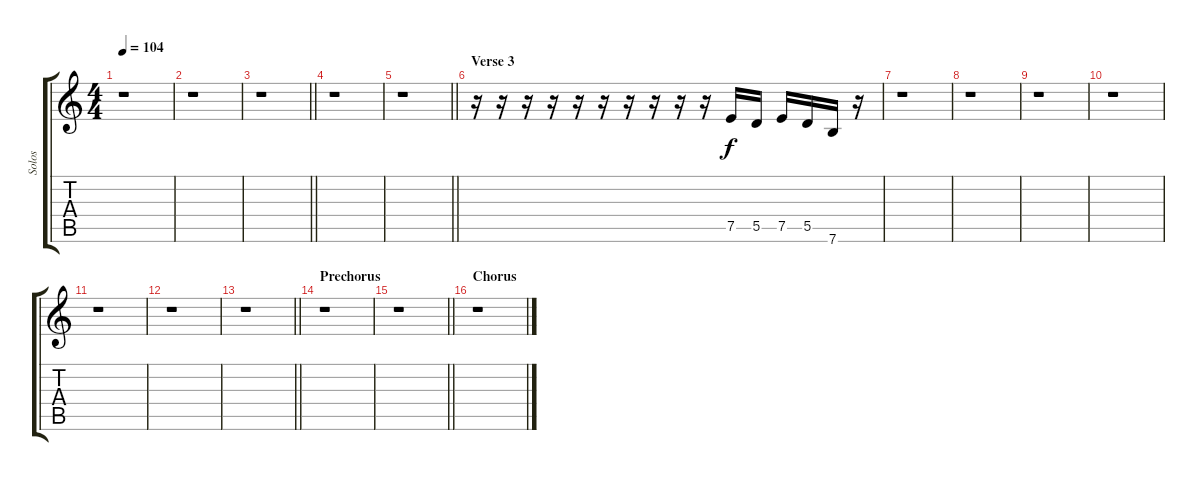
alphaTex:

\track ("Solos" "Solos") {instrument distortionguitar}
\staff {score tabs}
\tuning (E4 B3 G3 D3 A2 E2) {hide}
\ts (4 4)
\tempo 104
\clef g2
\ks c
r.1{dy f} |
r.1 |
\barLineRight lightlight
r.1 |
r.1 |
\barLineRight lightlight
r.1 |
\section ("" "Verse 3")
r.16 r.16 r.16 r.16 r.16 r.16 r.16 r.16 r.16 r.16 7.5.16 5.5.16 7.5.16 5.5.16 7.6.16 r.16 |
r.1 |
r.1 |
r.1 |
r.1 |
r.1 |
r.1 |
\barLineRight lightlight
r.1 |
\section ("" "Prechorus")
r.1 |
\barLineRight lightlight
r.1 |
\section ("" "Chorus")
r.1
